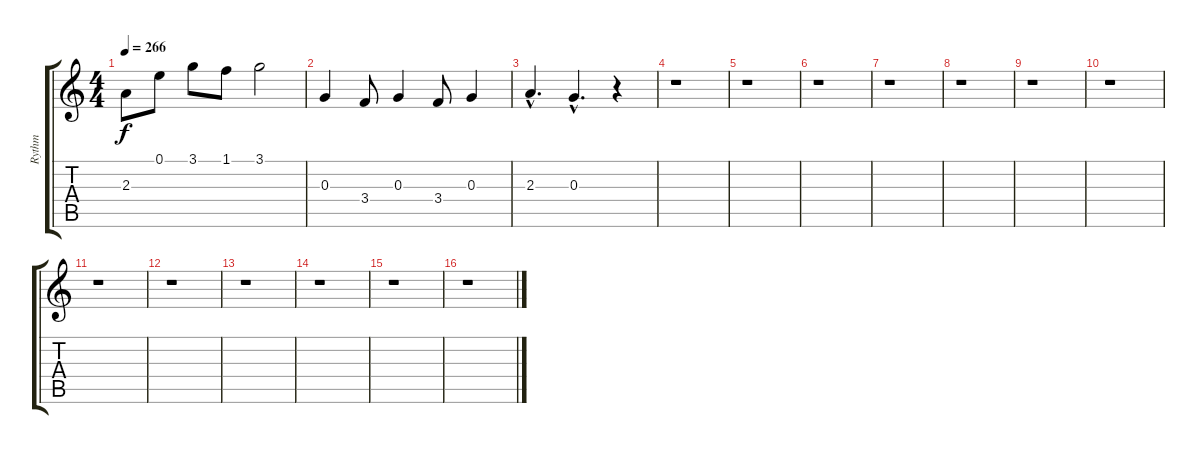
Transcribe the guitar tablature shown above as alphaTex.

\track ("Rythm" "Rythm") {instrument distortionguitar}
\staff {score tabs}
\tuning (E4 B3 G3 D3 A2 E2) {hide}
\ts (4 4)
\tempo 266
\clef g2
\ks c
2.3.8{dy f} 0.1.8 3.1.8 1.1.8 3.1.2 |
0.3.4 3.4.8 0.3.4 3.4.8 0.3.4 |
2.3{hac}.4{d} 0.3{hac}.4{d} r.4 |
r.1 |
r.1 |
r.1 |
r.1 |
r.1 |
r.1 |
r.1 |
r.1 |
r.1 |
r.1 |
r.1 |
r.1 |
r.1
